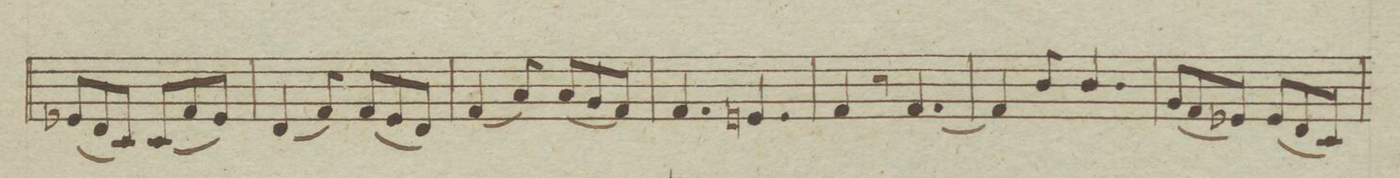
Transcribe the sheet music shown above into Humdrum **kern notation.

**kern	**dynam
*I"Violino Secondo	*
*clefG2	*
*k[b-e-]	*
*met(c)	*
*M6/8	*
(8e-X/L	.
8d/	.
8c/J)	.
(8c/L	.
8f/	.
8e-/J)	.
=190	=190
(4d/	.
8f/)	.
(8f/L	.
8e-/	.
8d/J)	.
=191	=191
(4f/	.
8a/)	.
(8a/L	.
8g/	.
8f/J)	.
=192	=192
4.f/	.
4.en/	.
=193	=193
4f/	.
8r	.
[4.f/	.
=194	=194
4f/]	.
8b-/	.
4.b-/	.
=195	=195
(8g/L	.
8f/	.
8e-X/J)	.
(8e-/L	.
8d/	.
8c/J)	.
=196	=196
*-	*-
